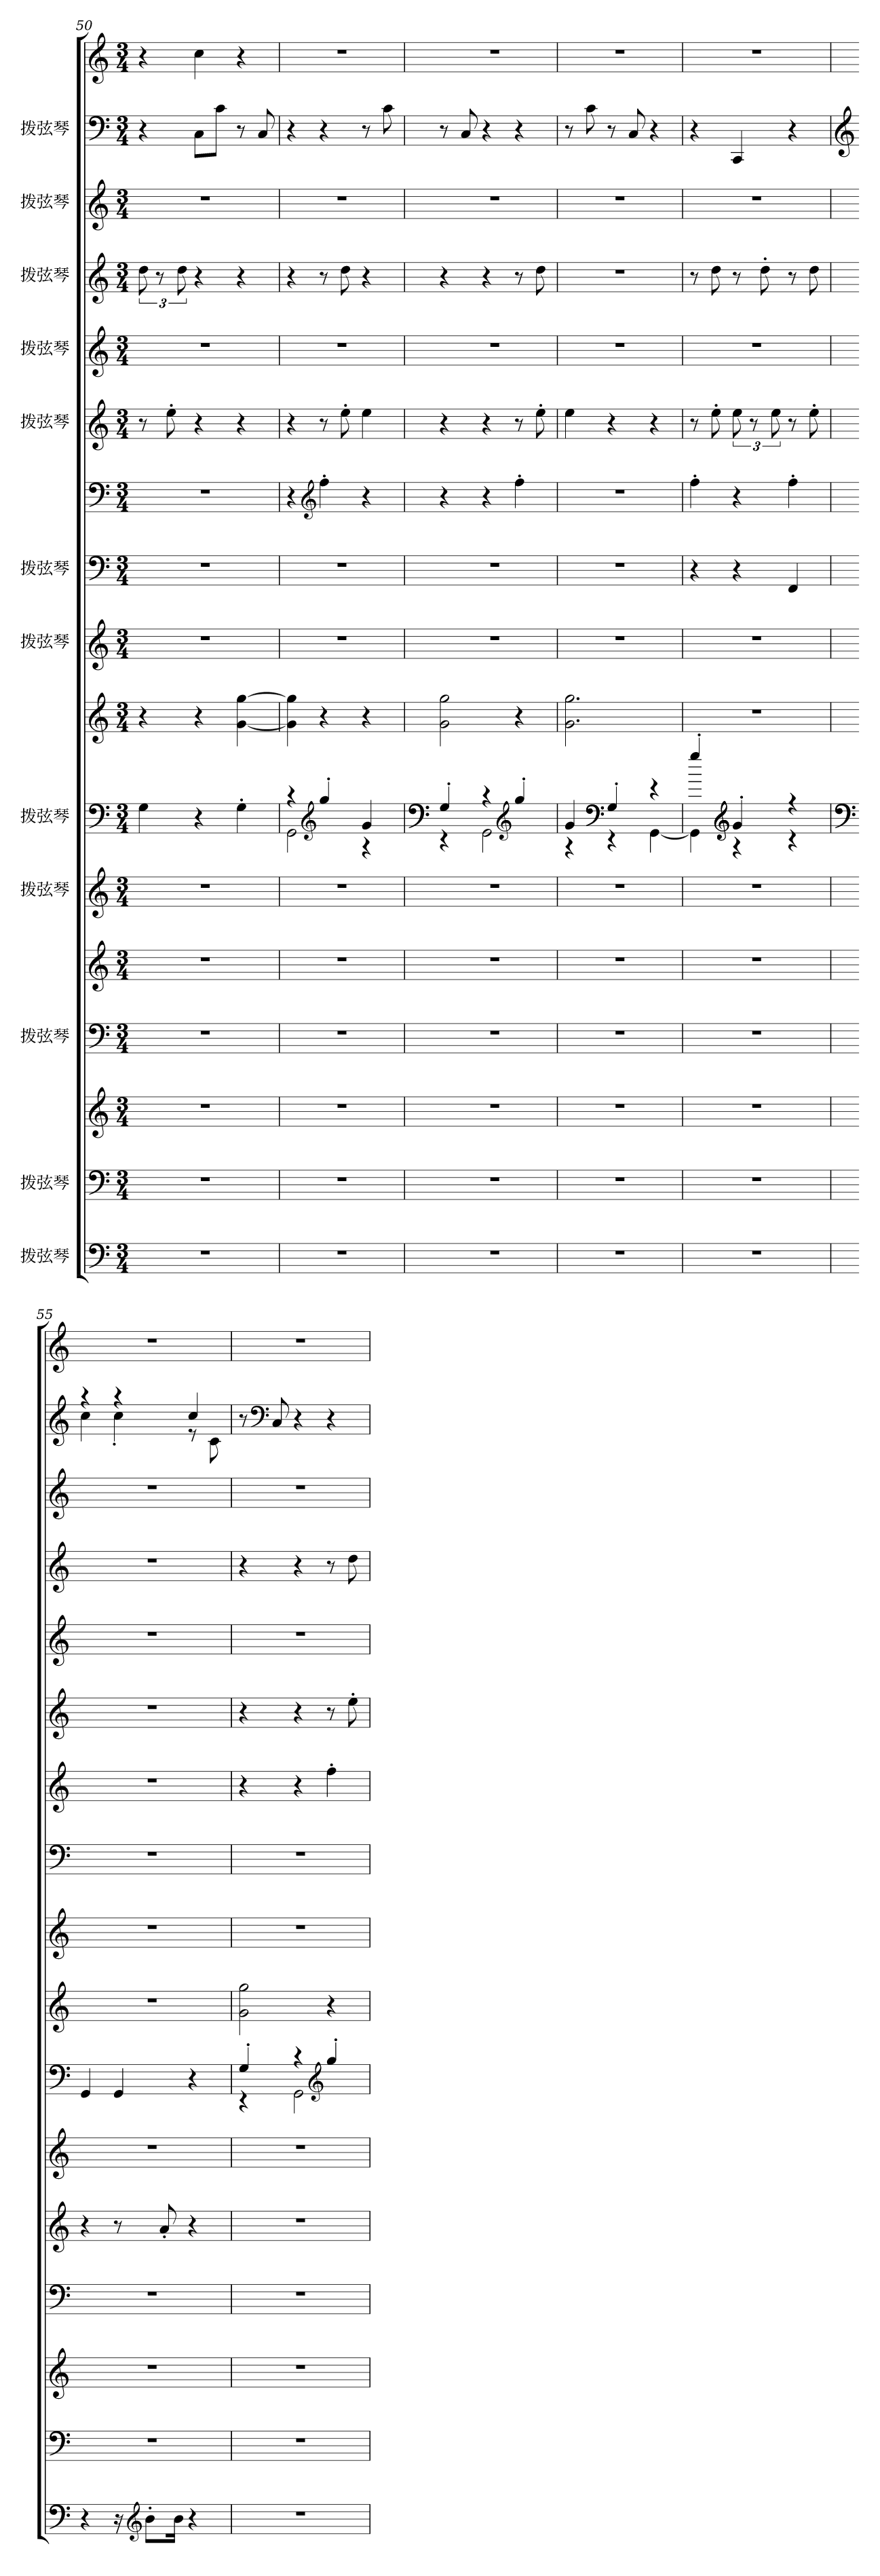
**kern	**kern	**kern	**kern	**kern	**kern	**kern	**kern	**kern	**kern	**kern	**kern	**kern	**kern	**kern	**kern	**kern
*part12	*part11	*part11	*part10	*part10	*part9	*part8	*part8	*part7	*part6	*part6	*part5	*part4	*part3	*part2	*part1	*part1
*staff17	*staff16	*staff15	*staff14	*staff13	*staff12	*staff11	*staff10	*staff9	*staff8	*staff7	*staff6	*staff5	*staff4	*staff3	*staff2	*staff1
*I"拨弦琴	*I"拨弦琴	*	*I"拨弦琴	*	*I"拨弦琴	*I"拨弦琴	*	*I"拨弦琴	*I"拨弦琴	*	*I"拨弦琴	*I"拨弦琴	*I"拨弦琴	*I"拨弦琴	*I"拨弦琴	*
*clefF4	*clefF4	*clefG2	*clefF4	*clefG2	*clefG2	*clefF4	*clefG2	*clefG2	*clefF4	*clefF4	*clefG2	*clefG2	*clefG2	*clefG2	*clefF4	*clefG2
*k[]	*k[]	*k[]	*k[]	*k[]	*k[]	*k[]	*k[]	*k[]	*k[]	*k[]	*k[]	*k[]	*k[]	*k[]	*k[]	*k[]
*M3/4	*M3/4	*M3/4	*M3/4	*M3/4	*M3/4	*M3/4	*M3/4	*M3/4	*M3/4	*M3/4	*M3/4	*M3/4	*M3/4	*M3/4	*M3/4	*M3/4
=50	=50	=50	=50	=50	=50	=50	=50	=50	=50	=50	=50	=50	=50	=50	=50	=50
2.r	2.r	2.r	2.r	2.r	2.r	4G\	4r	2.r	2.r	2.r	8r	2.r	12dd\	2.r	4r	4r
.	.	.	.	.	.	.	.	.	.	.	.	.	12r	.	.	.
.	.	.	.	.	.	.	.	.	.	.	8ee'\	.	.	.	.	.
.	.	.	.	.	.	.	.	.	.	.	.	.	12dd\	.	.	.
.	.	.	.	.	.	4r	4r	.	.	.	4r	.	4r	.	8C\L	4cc\
.	.	.	.	.	.	.	.	.	.	.	.	.	.	.	8c\J	.
.	.	.	.	.	.	4G'\	[4g\ [4gg\	.	.	.	4r	.	4r	.	8r	4r
.	.	.	.	.	.	.	.	.	.	.	.	.	.	.	8C/	.
!!LO:PB:g=z
=51	=51	=51	=51	=51	=51	=51	=51	=51	=51	=51	=51	=51	=51	=51	=51	=51
*	*	*	*	*	*	*^	*	*	*	*	*	*	*	*	*	*
2.r	2.r	2.r	2.r	2.r	2.r	4r	2GG\	4g\] 4gg\]	2.r	2.r	4r	4r	2.r	4r	2.r	4r	2.r
*	*	*	*	*	*	*clefG2	*	*	*	*	*clefG2	*	*	*	*	*	*
.	.	.	.	.	.	4gg'/	.	4r	.	.	4ff'\	8r	.	8r	.	4r	.
.	.	.	.	.	.	.	.	.	.	.	.	8ee'\	.	8dd\	.	.	.
.	.	.	.	.	.	4g/	4r	4r	.	.	4r	4ee\	.	4r	.	8r	.
.	.	.	.	.	.	.	.	.	.	.	.	.	.	.	.	8c\	.
=52	=52	=52	=52	=52	=52	=52	=52	=52	=52	=52	=52	=52	=52	=52	=52	=52	=52
*	*	*	*	*	*	*clefF4	*	*	*	*	*	*	*	*	*	*	*
2.r	2.r	2.r	2.r	2.r	2.r	4G'/	4r	2g\ 2gg\	2.r	2.r	4r	4r	2.r	4r	2.r	8r	2.r
.	.	.	.	.	.	.	.	.	.	.	.	.	.	.	.	8C/	.
.	.	.	.	.	.	4r	2GG\	.	.	.	4r	4r	.	4r	.	4r	.
*	*	*	*	*	*	*clefG2	*	*	*	*	*	*	*	*	*	*	*
.	.	.	.	.	.	4gg'/	.	4r	.	.	4ff'\	8r	.	8r	.	4r	.
.	.	.	.	.	.	.	.	.	.	.	.	8ee'\	.	8dd\	.	.	.
=53	=53	=53	=53	=53	=53	=53	=53	=53	=53	=53	=53	=53	=53	=53	=53	=53	=53
2.r	2.r	2.r	2.r	2.r	2.r	4g/	4r	2.g\ 2.gg\	2.r	2.r	2.r	4ee\	2.r	2.r	2.r	8r	2.r
.	.	.	.	.	.	.	.	.	.	.	.	.	.	.	.	8c\	.
*	*	*	*	*	*	*clefF4	*	*	*	*	*	*	*	*	*	*	*
.	.	.	.	.	.	4G'/	4r	.	.	.	.	4r	.	.	.	8r	.
.	.	.	.	.	.	.	.	.	.	.	.	.	.	.	.	8C/	.
.	.	.	.	.	.	4r	[4GG\	.	.	.	.	4r	.	.	.	4r	.
=54	=54	=54	=54	=54	=54	=54	=54	=54	=54	=54	=54	=54	=54	=54	=54	=54	=54
2.r	2.r	2.r	2.r	2.r	2.r	4gg'/	4GG\]	2.r	2.r	4r	4ff'\	8r	2.r	8r	2.r	4r	2.r
.	.	.	.	.	.	.	.	.	.	.	.	8ee'\	.	8dd\	.	.	.
*	*	*	*	*	*	*clefG2	*	*	*	*	*	*	*	*	*	*	*
.	.	.	.	.	.	4g'/	4r	.	.	4r	4r	12ee\	.	8r	.	4CC/	.
.	.	.	.	.	.	.	.	.	.	.	.	12r	.	.	.	.	.
.	.	.	.	.	.	.	.	.	.	.	.	.	.	8dd'\	.	.	.
.	.	.	.	.	.	.	.	.	.	.	.	12ee\	.	.	.	.	.
.	.	.	.	.	.	4r	4r	.	.	4FF/	4ff'\	8r	.	8r	.	4r	.
.	.	.	.	.	.	.	.	.	.	.	.	8ee'\	.	8dd\	.	.	.
*	*	*	*	*	*	*v	*v	*	*	*	*	*	*	*	*	*	*
=55	=55	=55	=55	=55	=55	=55	=55	=55	=55	=55	=55	=55	=55	=55	=55	=55
*	*	*	*	*	*	*clefF4	*	*	*	*	*	*	*	*	*clefG2	*
*	*	*	*	*	*	*	*	*	*	*	*	*	*	*	*^	*
4r	2.r	2.r	2.r	4r	2.r	4GG/	2.r	2.r	2.r	2.r	2.r	2.r	2.r	2.r	4r	4cc\	2.r
16r	.	.	.	8r	.	4GG/	.	.	.	.	.	.	.	.	4r	4cc'\	.
*clefG2	*	*	*	*	*	*	*	*	*	*	*	*	*	*	*	*	*
8b'\L	.	.	.	.	.	.	.	.	.	.	.	.	.	.	.	.	.
.	.	.	.	8a'/	.	.	.	.	.	.	.	.	.	.	.	.	.
16b\Jk	.	.	.	.	.	.	.	.	.	.	.	.	.	.	.	.	.
4r	.	.	.	4r	.	4r	.	.	.	.	.	.	.	.	4cc/	8r	.
.	.	.	.	.	.	.	.	.	.	.	.	.	.	.	.	8c\	.
*	*	*	*	*	*	*	*	*	*	*	*	*	*	*	*v	*v	*
!!LO:PB:g=z
=56	=56	=56	=56	=56	=56	=56	=56	=56	=56	=56	=56	=56	=56	=56	=56	=56
*	*	*	*	*	*	*^	*	*	*	*	*	*	*	*	*	*
2.r	2.r	2.r	2.r	2.r	2.r	4G'/	4r	2g\ 2gg\	2.r	2.r	4r	4r	2.r	4r	2.r	8r	2.r
*	*	*	*	*	*	*	*	*	*	*	*	*	*	*	*	*clefF4	*
.	.	.	.	.	.	.	.	.	.	.	.	.	.	.	.	8C/	.
.	.	.	.	.	.	4r	2GG\	.	.	.	4r	4r	.	4r	.	4r	.
*	*	*	*	*	*	*clefG2	*	*	*	*	*	*	*	*	*	*	*
.	.	.	.	.	.	4gg'/	.	4r	.	.	4ff'\	8r	.	8r	.	4r	.
.	.	.	.	.	.	.	.	.	.	.	.	8ee'\	.	8dd\	.	.	.
*	*	*	*	*	*	*v	*v	*	*	*	*	*	*	*	*	*	*
=	=	=	=	=	=	=	=	=	=	=	=	=	=	=	=	=
*-	*-	*-	*-	*-	*-	*-	*-	*-	*-	*-	*-	*-	*-	*-	*-	*-
